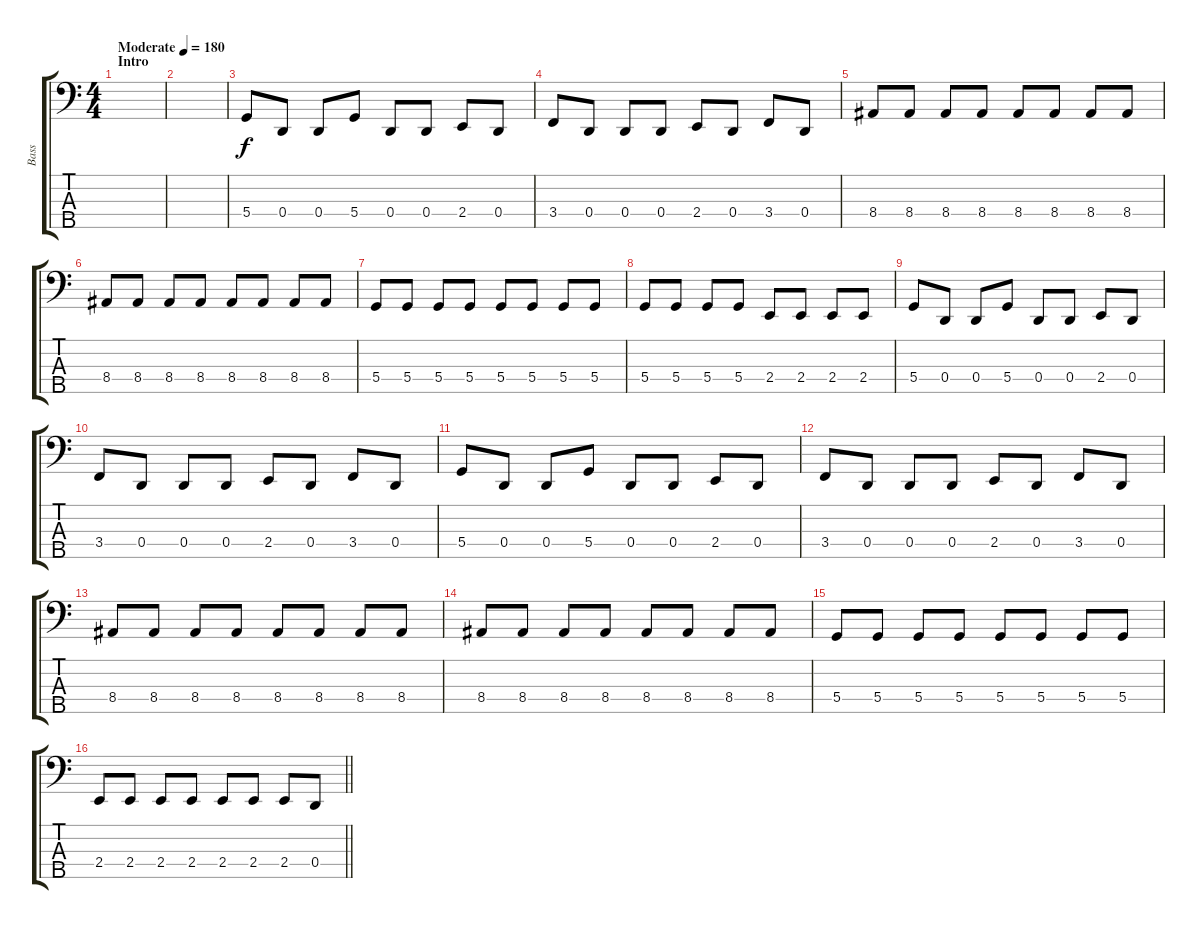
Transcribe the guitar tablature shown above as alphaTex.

\track ("Bass" "Bass") {instrument electricbassfinger}
\staff {score tabs}
\tuning (G2 D2 A1 D1 A0) {hide}
\ts (4 4)
\section ("" "Intro")
\tempo (180 "Moderate")
\clef f4
\ks c
|
|
5.4.8 0.4.8 0.4.8 5.4.8 0.4.8 0.4.8 2.4.8 0.4.8 |
3.4.8 0.4.8 0.4.8 0.4.8 2.4.8 0.4.8 3.4.8 0.4.8 |
8.4.8 8.4.8 8.4.8 8.4.8 8.4.8 8.4.8 8.4.8 8.4.8 |
8.4.8 8.4.8 8.4.8 8.4.8 8.4.8 8.4.8 8.4.8 8.4.8 |
5.4.8 5.4.8 5.4.8 5.4.8 5.4.8 5.4.8 5.4.8 5.4.8 |
5.4.8 5.4.8 5.4.8 5.4.8 2.4.8 2.4.8 2.4.8 2.4.8 |
5.4.8 0.4.8 0.4.8 5.4.8 0.4.8 0.4.8 2.4.8 0.4.8 |
3.4.8 0.4.8 0.4.8 0.4.8 2.4.8 0.4.8 3.4.8 0.4.8 |
5.4.8 0.4.8 0.4.8 5.4.8 0.4.8 0.4.8 2.4.8 0.4.8 |
3.4.8 0.4.8 0.4.8 0.4.8 2.4.8 0.4.8 3.4.8 0.4.8 |
8.4.8 8.4.8 8.4.8 8.4.8 8.4.8 8.4.8 8.4.8 8.4.8 |
8.4.8 8.4.8 8.4.8 8.4.8 8.4.8 8.4.8 8.4.8 8.4.8 |
5.4.8 5.4.8 5.4.8 5.4.8 5.4.8 5.4.8 5.4.8 5.4.8 |
\barLineRight lightlight
2.4.8 2.4.8 2.4.8 2.4.8 2.4.8 2.4.8 2.4.8 0.4.8
